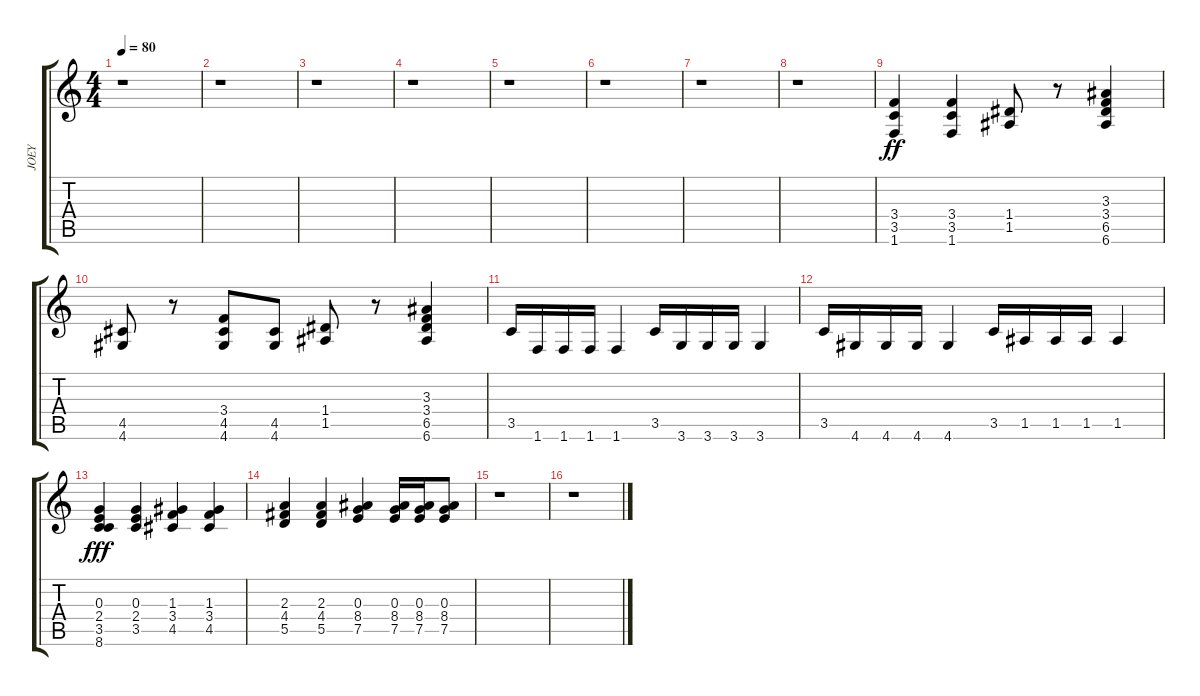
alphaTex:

\track ("JOEY" "JOEY") {instrument distortionguitar}
\staff {score tabs}
\tuning (E4 B3 G3 D3 A2 E2) {hide}
\ts (4 4)
\tempo 80
\clef g2
\ks c
r.1{dy f} |
r.1 |
r.1 |
r.1 |
r.1 |
r.1 |
r.1 |
r.1 |
(3.4 3.5 1.6).4{dy ff} (3.4 3.5 1.6).4 (1.4 1.5).8 r.8 (3.3 3.4 6.5 6.6).4 |
(4.5 4.6).8 r.8 (3.4 4.5 4.6).8 (4.5 4.6).8 (1.4 1.5).8 r.8 (3.3 3.4 6.5 6.6).4 |
3.5.16 1.6.16 1.6.16 1.6.16 1.6.4 3.5.16 3.6.16 3.6.16 3.6.16 3.6.4 |
3.5.16 4.6.16 4.6.16 4.6.16 4.6.4 3.5.16 1.5.16 1.5.16 1.5.16 1.5.4 |
(0.3 2.4 3.5 8.6).4{dy fff} (0.3 2.4 3.5).4 (1.3 3.4 4.5).4 (1.3 3.4 4.5).4 |
(2.3 4.4 5.5).4 (2.3 4.4 5.5).4 (0.3 8.4 7.5).4 (0.3 8.4 7.5).16 (0.3 8.4 7.5).16 (0.3 8.4 7.5).8 |
r.1 |
r.1
